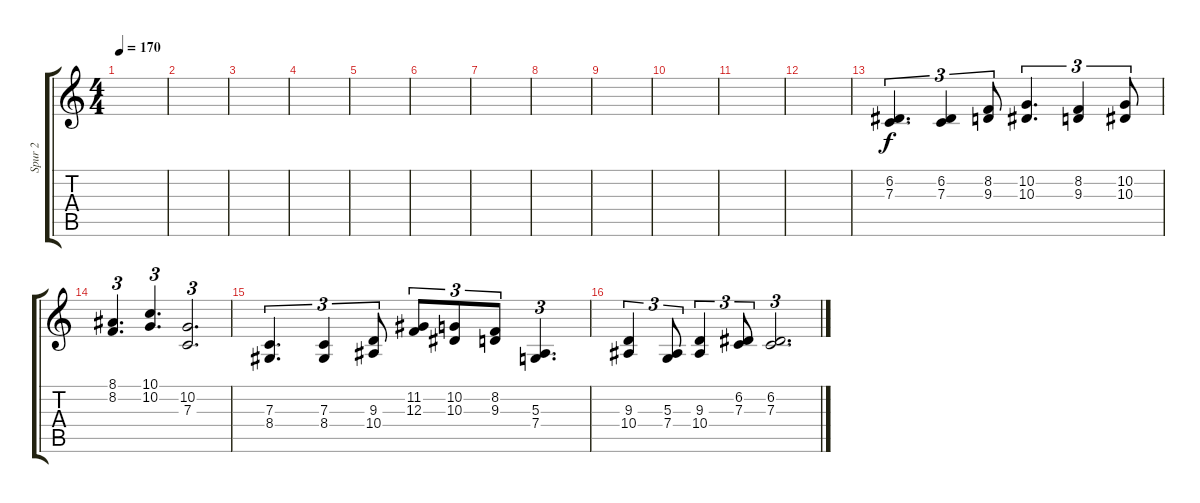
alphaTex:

\track ("Spur 2" "Spur 2") {instrument accordion}
\staff {score tabs}
\tuning (D4 A3 F3 C3 G2 D2) {hide}
\ts (4 4)
\tempo 170
\clef g2
\ks c
|
|
|
|
|
|
|
|
|
|
|
|
(6.2 7.3).4{d tu (3 2)} (6.2 7.3).4{tu (3 2)} (8.2 9.3).8{tu (3 2)} (10.2 10.3).4{d tu (3 2)} (8.2 9.3).4{tu (3 2)} (10.2 10.3).8{tu (3 2)} |
(8.1 8.2).4{d tu (3 2)} (10.1 10.2).4{d tu (3 2)} (10.2 7.3).2{d tu (3 2)} |
(7.3 8.4).4{d tu (3 2)} (7.3 8.4).4{tu (3 2)} (9.3 10.4).8{tu (3 2)} (11.2 12.3).8{tu (3 2)} (10.2 10.3).8{tu (3 2)} (8.2 9.3).8{tu (3 2)} (5.3 7.4).4{d tu (3 2)} |
(9.3 10.4).4{tu (3 2)} (5.3 7.4).8{tu (3 2)} (9.3 10.4).4{tu (3 2)} (6.2 7.3).8{tu (3 2)} (6.2 7.3).2{d tu (3 2)}
